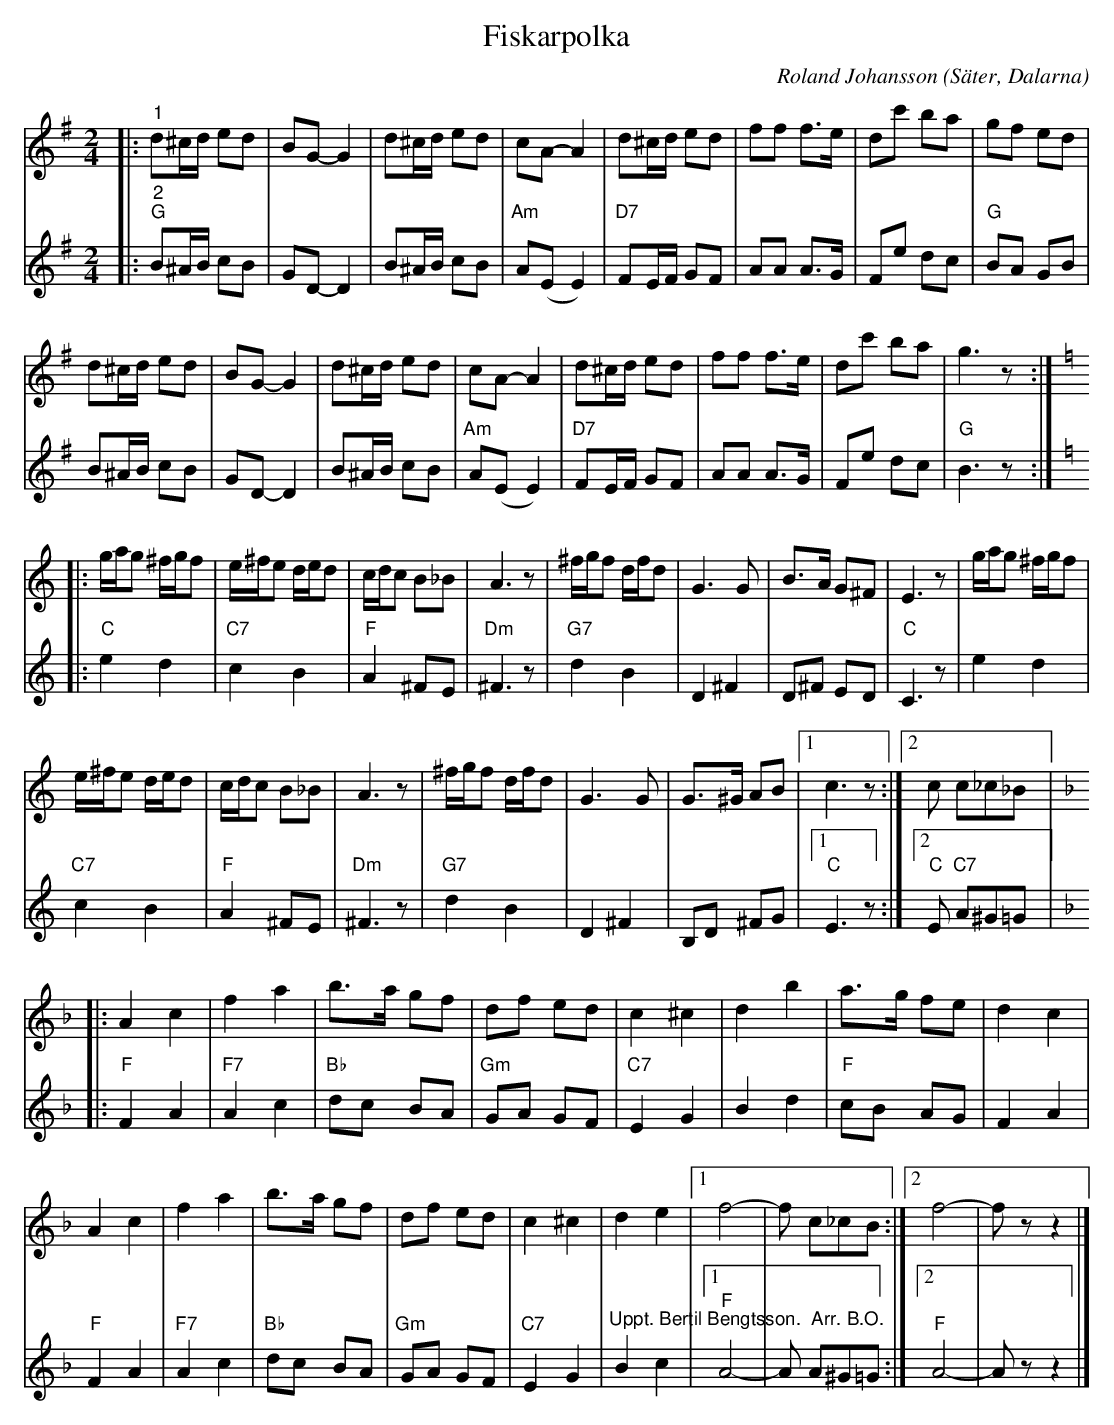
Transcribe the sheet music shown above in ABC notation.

X:1
T:Fiskarpolka
O:Säter, Dalarna
C:Roland Johansson
L:1/8
M:2/4
K:G
V:1
|:"^1" d^c/d/ ed | BG- G2 | d^c/d/ ed | cA- A2 | d^c/d/ ed | ff f>e | dc' ba | gf ed |
d^c/d/ ed | BG- G2 | d^c/d/ ed | cA- A2 | d^c/d/ ed | ff f>e | dc' ba | g3 z ::
[K:C] g/a/g ^f/g/f | e/^f/e d/e/d | c/d/c B_B | A3 z | ^f/g/f d/f/d | G3 G | B>A G^F | E3 z | g/a/g ^f/g/f |
e/^f/e d/e/d | c/d/c B_B | A3 z | ^f/g/f d/f/d | G3 G | G>^G AB |1 c3 z :|2 c c_c_B |:
[K:F] A2 c2 | f2 a2 | b>a gf | df ed | c2 ^c2 | d2 b2 | a>g fe | d2 c2 |
A2 c2 | f2 a2 | b>a gf | df ed | c2 ^c2 | d2 e2 |1 f4- | f c_cB :|2 f4- | f z z2 |]
V:2
|:"^2""G" B^A/B/ cB | GD- D2 | B^A/B/ cB |"Am" A(E E2) |"D7" FE/F/ GF | AA A>G | Fe dc |
"G" BA GB | B^A/B/ cB | GD- D2 | B^A/B/ cB | "Am"A(E E2) |"D7" FE/F/ GF | AA A>G | Fe dc | "G" B3 z ::
[K:C]"C" e2 d2 |"C7" c2 B2 |"F" A2 ^FE |"Dm" ^F3 z |"G7" d2 B2 | D2 ^F2 | D^F ED |
"C" C3 z | e2 d2 |"C7" c2 B2 |"F" A2 ^FE |"Dm" ^F3 z |"G7" d2 B2 | D2 ^F2 | B,D ^FG |1 "C" E3 z :|2"C" E "C7"A^G=G |:
[K:F] "F"F2 A2 | "F7"A2 c2 | "Bb"dc BA | "Gm"GA GF | "C7"E2 G2 | B2 d2 | "F" cB AG | F2 A2 | "F" F2 A2 |
"F7" A2 c2 |"Bb" dc BA |"Gm" GA GF |"C7" E2 G2 | "^Uppt. Bertil Bengtsson.  Arr. B.O." B2 c2 |1"F" A4- | A A^G=G :|2 "F" A4- | A z z2 |]
